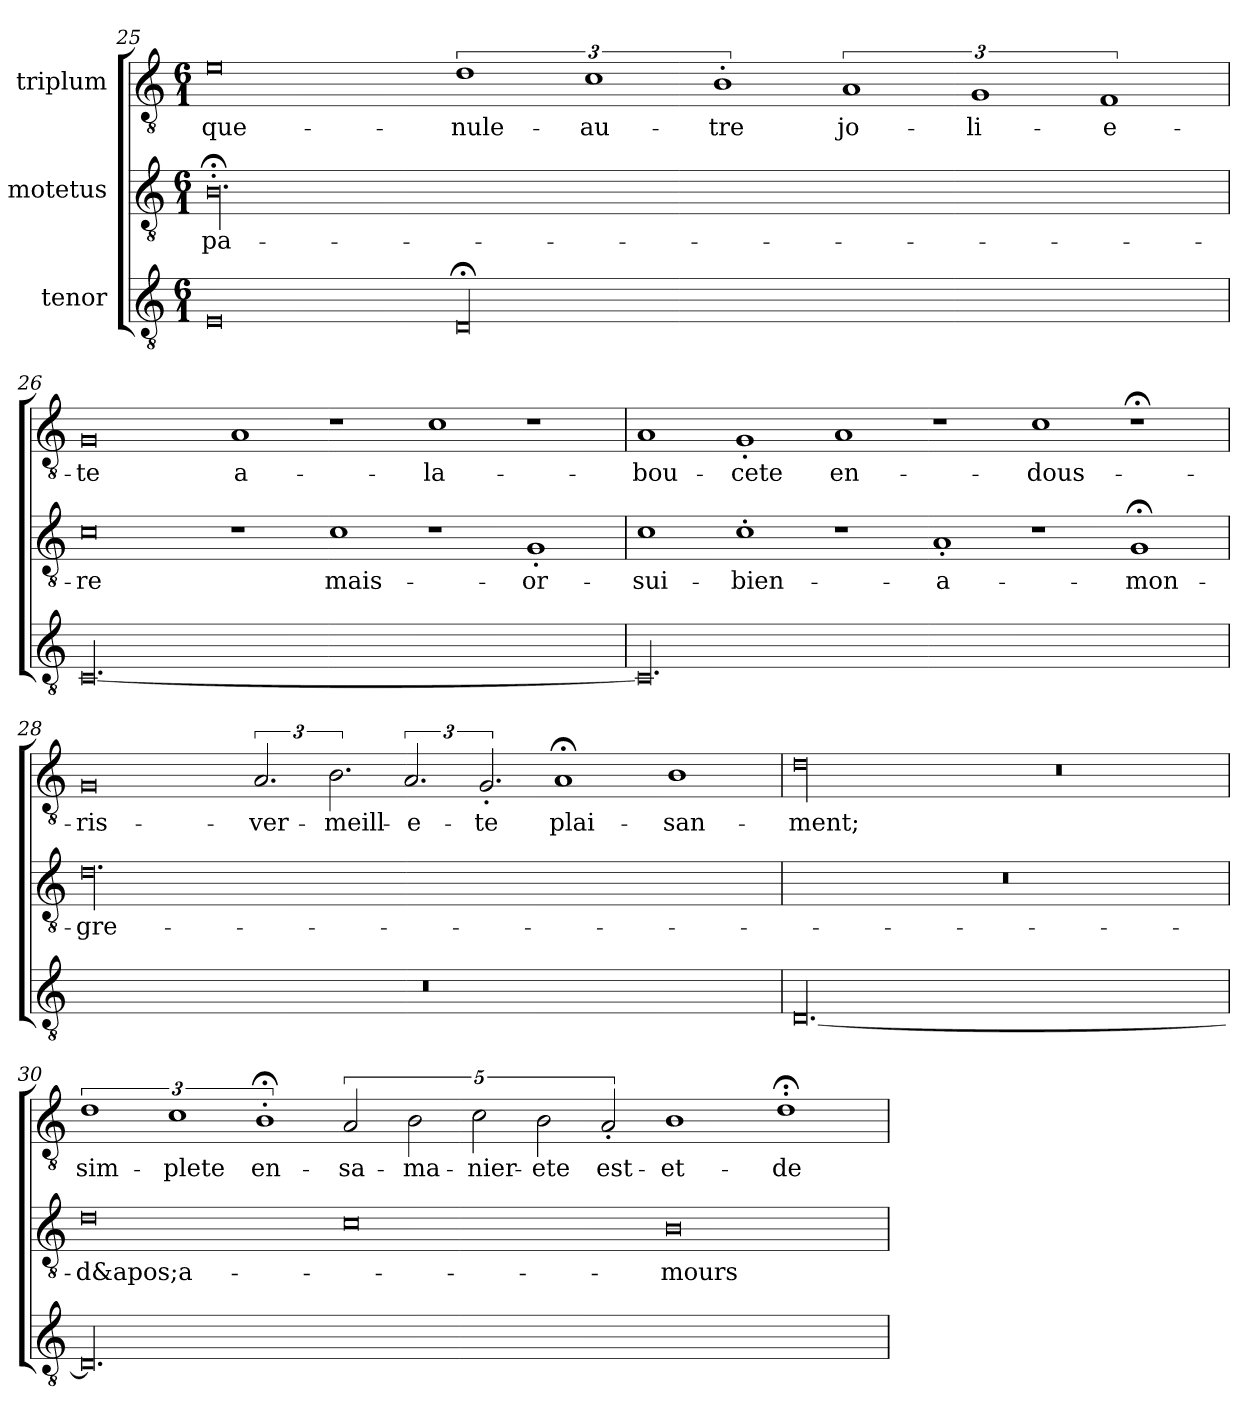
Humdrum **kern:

**kern	**kern	**text	**kern	**text
*part3	*part2	*part2	*part1	*part1
*staff3	*staff2	*staff2	*staff1	*staff1
*I"tenor	*I"motetus	*	*I"triplum	*
*clefGv2	*clefGv2	*	*clefGv2	*
*k[]	*k[]	*	*k[]	*
*C:	*C:	*	*C:	*
*M6/1	*M6/1	*	*M6/1	*
=25	=25	=25	=25	=25
0E/	00.B;<'\	-pa-	0e\	que-
00D;</	.	.	3%2d\	nule-
.	.	.	3%2c\	au-
.	.	.	3%2B'\	-tre
.	.	.	3%2A/	jo-
.	.	.	3%2G/	-li-
.	.	.	3%2F/	-e-
=26	=26	=26	=26	=26
[00.C/	0c\	-re	0G/	-te
.	1r	.	1A/	a-
.	1c\	mais-	1r	.
.	1r	.	1c\	la-
.	1G'/	or-	1r	.
=27	=27	=27	=27	=27
00.C/]	1c\	sui-	1A/	bou-
.	1c'\	bien-	1G'/	-cete
.	1r	.	1A/	en-
.	1A'/	a-	1r	.
.	1r	.	1c\	dous-
.	1G;</	mon-	1r;<	.
=28	=28	=28	=28	=28
00.r	00.d\	gre-	0G/	ris-
.	.	.	3.A/	ver-
.	.	.	3.B\	-meill-
.	.	.	3.A/	-e-
.	.	.	3.G'/	-te
.	.	.	1A;</	plai-
.	.	.	1B\	-san-
=29	=29	=29	=29	=29
[00.D/	00.r	.	00d\	-ment;
.	.	.	0r	.
=30	=30	=30	=30	=30
00.D/]	0d\	d&apos;a-	3%2d\	sim-
.	.	.	3%2c\	-plete
.	.	.	3%2B;<'\	en-
.	0c\	.	5%2A/	sa-
.	.	.	5%2B\	ma-
.	.	.	5%2c\	-nier-
.	.	.	5%2B\	-ete
.	.	.	5%2A'/	est-
.	0B\	-mours	1B\	et-
.	.	.	1d;<'\	de-
=	=	=	=	=
*-	*-	*-	*-	*-
